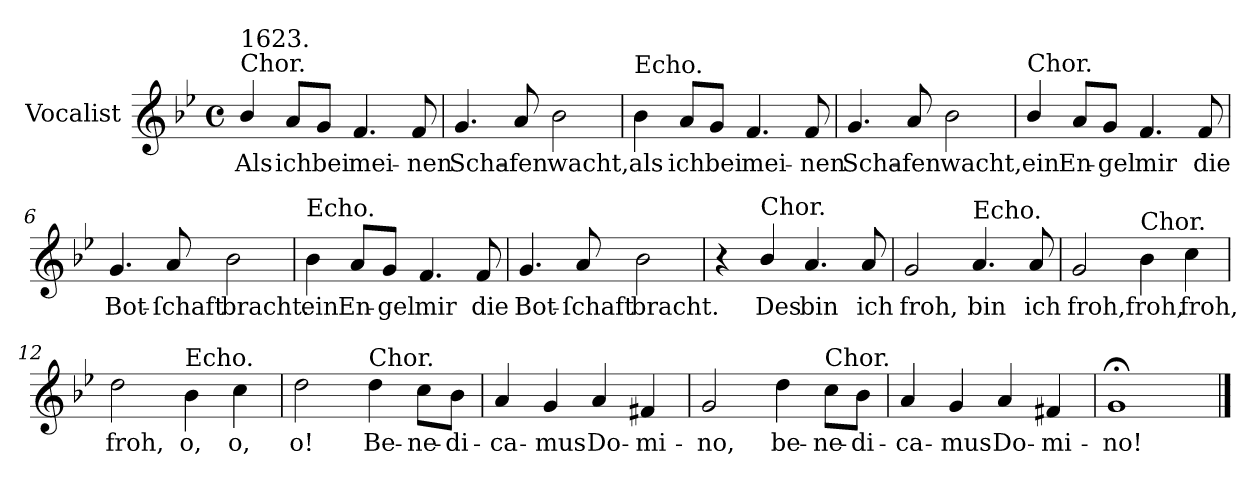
**kern	**text
*part1	*part1
*staff1	*staff1
*I"Vocalist	*
*k[b-e-]	*
*g:	*
*M4/4	*
*met(c)	*
=1	=1
!LO:TX:a:t=Chor.	!
!LO:TX:a:t=1623.	!
4b-/	Als
8aL	ich
8gJ	bei
4.f	mei-
8f	-nen
=2	=2
4.g	Scha-
8a	-fen
2b-	wacht,
=3	=3
!LO:TX:a:t=Echo.	!
4b-	als
8aL	ich
8gJ	bei
4.f	mei-
8f	-nen
=4	=4
4.g	Scha-
8a	-fen
2b-	wacht,
=5	=5
!LO:TX:a:t=Chor.	!
4b-/	ein
8aL	En-
8gJ	-gel
4.f	mir
8f	die
=6	=6
4.g	Bot-
8a	-ſchaft
2b-	bracht.
=7	=7
!LO:TX:a:t=Echo.	!
4b-	ein
8aL	En-
8gJ	-gel
4.f	mir
8f	die
=8	=8
4.g	Bot-
8a	-ſchaft
2b-	bracht.
=9	=9
4r	.
!LO:TX:a:t=Chor.	!
4b-/	Des
4.a	bin
8a	ich
=10	=10
2g	froh,
!LO:TX:a:t=Echo.	!
4.a	bin
8a	ich
=11	=11
2g	froh,
!LO:TX:a:t=Chor.	!
4b-	froh,
4cc	froh,
=12	=12
2dd	froh,
!LO:TX:a:t=Echo.	!
4b-	o,
4cc	o,
=13	=13
2dd	o!
!LO:TX:a:t=Chor.	!
4dd	Be-
8ccL	-ne-
8b-J	-di-
=14	=14
4a	-ca-
4g	-mus
4a	Do-
4f#X	-mi-
=15	=15
2g	-no,
4dd	be-
!LO:TX:a:t=Chor.	!
8ccL	-ne-
8b-J	-di-
=16	=16
4a	-ca-
4g	-mus
4a	Do-
4f#X	-mi-
=17	=17
1g;<	-no!
==	==
*-	*-
